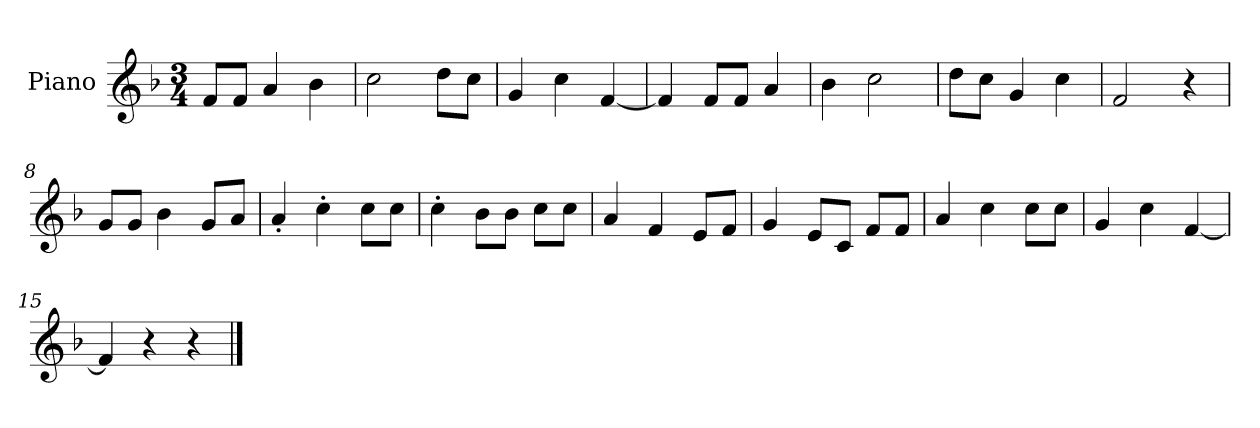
**kern
*part1
*staff1
*I"Piano
*I'P-no
*clefG2
*k[b-]
*M3/4
*MM176
=1
8f/L
8f/J
4a/
4b-\
=2
2cc\
8dd\L
8cc\J
=3
4g/
4cc\
[4f/
=4
4f/]
8f/L
8f/J
4a/
=5
4b-\
2cc\
=6
8dd\L
8cc\J
4g/
4cc\
=7
2f/
4r
=8
8g/L
8g/J
4b-\
8g/L
8a/J
=9
4a'/
4cc'\
8cc\L
8cc\J
!!LO:LB:g=z
=10
4cc'\
8b-\L
8b-\J
8cc\L
8cc\J
=11
4a/
4f/
8e/L
8f/J
=12
4g/
8e/L
8c/J
8f/L
8f/J
=13
4a/
4cc\
8cc\L
8cc\J
=14
4g/
4cc\
[4f/
=15
4f/]
4r
4r
==
*-
